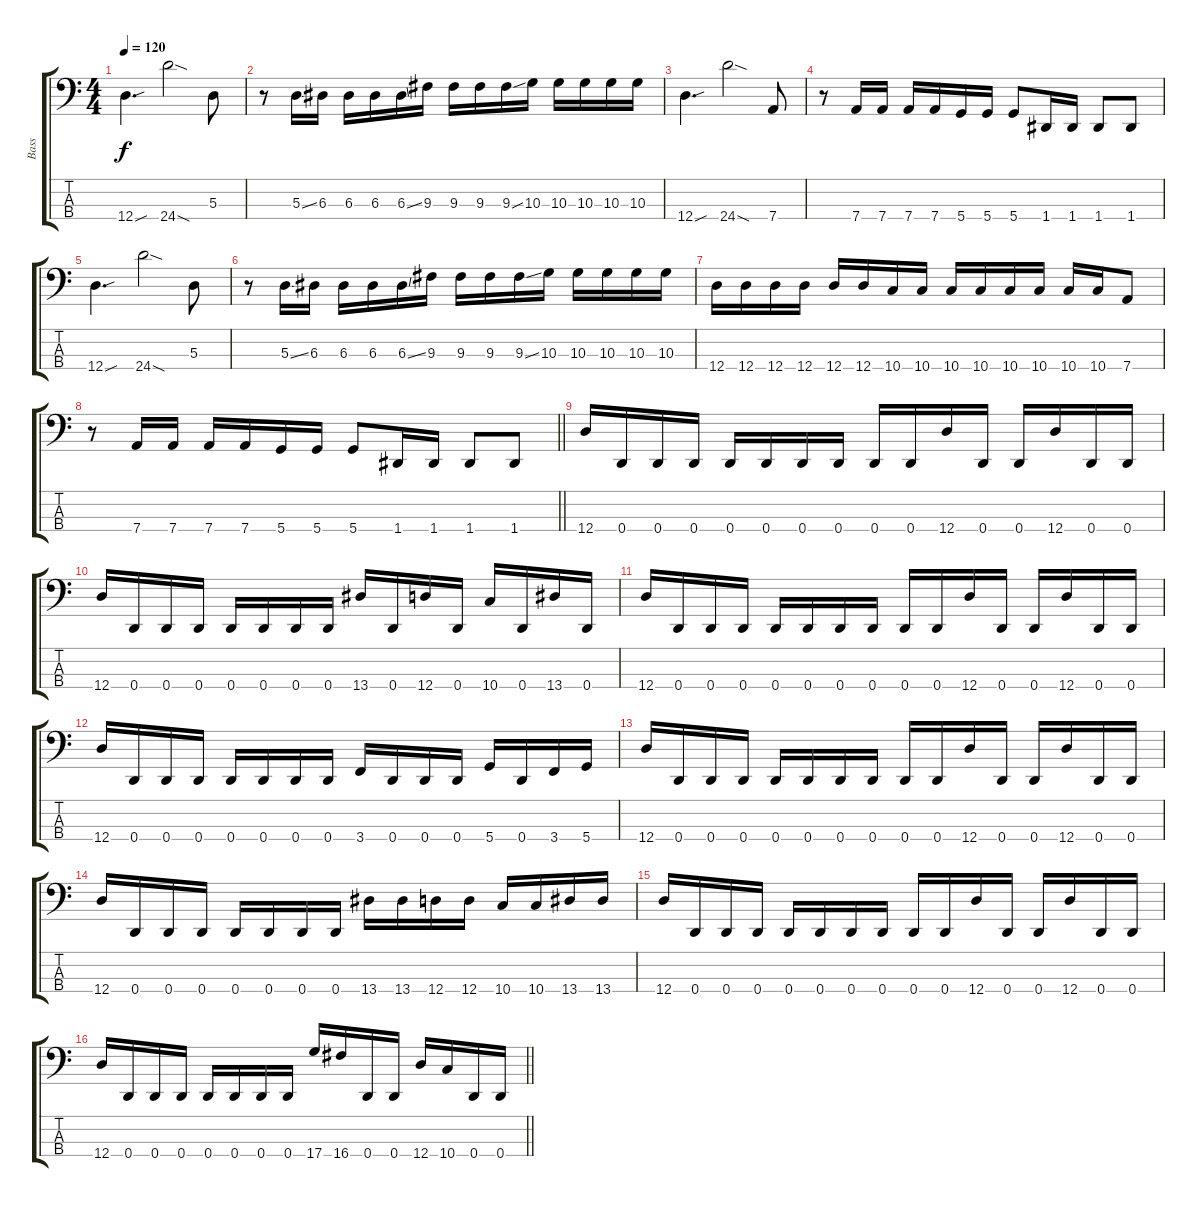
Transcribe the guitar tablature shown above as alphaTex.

\track ("Bass" "Bass") {instrument electricbassfinger}
\staff {score tabs}
\tuning (G2 D2 A1 D1) {hide}
\ts (4 4)
\section ("" "")
\tempo 120
\clef f4
\ks c
12.4{sou}.4{d dy f} 24.4{sod}.2 5.3.8 |
r.8 5.3{ss}.16 6.3.16 6.3.16 6.3.16 6.3{ss}.16 9.3.16 9.3.16 9.3.16 9.3{ss}.16 10.3.16 10.3.16 10.3.16 10.3.16 10.3.16 |
12.4{sou}.4{d} 24.4{sod}.2 7.4.8 |
r.8 7.4.16 7.4.16 7.4.16 7.4.16 5.4.16 5.4.16 5.4.8 1.4.16 1.4.16 1.4.8 1.4.8 |
12.4{sou}.4{d} 24.4{sod}.2 5.3.8 |
r.8 5.3{ss}.16 6.3.16 6.3.16 6.3.16 6.3{ss}.16 9.3.16 9.3.16 9.3.16 9.3{ss}.16 10.3.16 10.3.16 10.3.16 10.3.16 10.3.16 |
12.4.16 12.4.16 12.4.16 12.4.16 12.4.16 12.4.16 10.4.16 10.4.16 10.4.16 10.4.16 10.4.16 10.4.16 10.4.16 10.4.16 7.4.8 |
\barLineRight lightlight
r.8 7.4.16 7.4.16 7.4.16 7.4.16 5.4.16 5.4.16 5.4.8 1.4.16 1.4.16 1.4.8 1.4.8 |
\section ("" "")
12.4.16 0.4.16 0.4.16 0.4.16 0.4.16 0.4.16 0.4.16 0.4.16 0.4.16 0.4.16 12.4.16 0.4.16 0.4.16 12.4.16 0.4.16 0.4.16 |
12.4.16 0.4.16 0.4.16 0.4.16 0.4.16 0.4.16 0.4.16 0.4.16 13.4.16 0.4.16 12.4.16 0.4.16 10.4.16 0.4.16 13.4.16 0.4.16 |
12.4.16 0.4.16 0.4.16 0.4.16 0.4.16 0.4.16 0.4.16 0.4.16 0.4.16 0.4.16 12.4.16 0.4.16 0.4.16 12.4.16 0.4.16 0.4.16 |
12.4.16 0.4.16 0.4.16 0.4.16 0.4.16 0.4.16 0.4.16 0.4.16 3.4.16 0.4.16 0.4.16 0.4.16 5.4.16 0.4.16 3.4.16 5.4.16 |
12.4.16 0.4.16 0.4.16 0.4.16 0.4.16 0.4.16 0.4.16 0.4.16 0.4.16 0.4.16 12.4.16 0.4.16 0.4.16 12.4.16 0.4.16 0.4.16 |
12.4.16 0.4.16 0.4.16 0.4.16 0.4.16 0.4.16 0.4.16 0.4.16 13.4.16 13.4.16 12.4.16 12.4.16 10.4.16 10.4.16 13.4.16 13.4.16 |
12.4.16 0.4.16 0.4.16 0.4.16 0.4.16 0.4.16 0.4.16 0.4.16 0.4.16 0.4.16 12.4.16 0.4.16 0.4.16 12.4.16 0.4.16 0.4.16 |
\barLineRight lightlight
12.4.16 0.4.16 0.4.16 0.4.16 0.4.16 0.4.16 0.4.16 0.4.16 17.4.16 16.4.16 0.4.16 0.4.16 12.4.16 10.4.16 0.4.16 0.4.16
